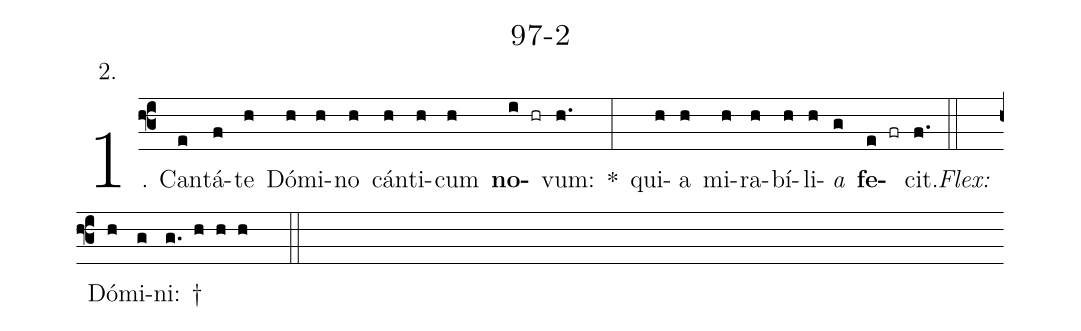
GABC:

name: 97-2;
annotation: 2.;
%%
(f3)1. Can(e)tá(f)te(h) Dó(h)mi(h)no(h) cán(h)ti(h)cum(h) <b>no</b>(i hr)vum:(h.) *(:) qui(h)a(h) mi(h)ra(h)bí(h)li(h)<i>a</i>(g) <b>fe</b>(e fr)cit.(f.) (::)
<i>Flex:</i>()  Dó(h)mi(g)ni: †(g. h h h  ::)
